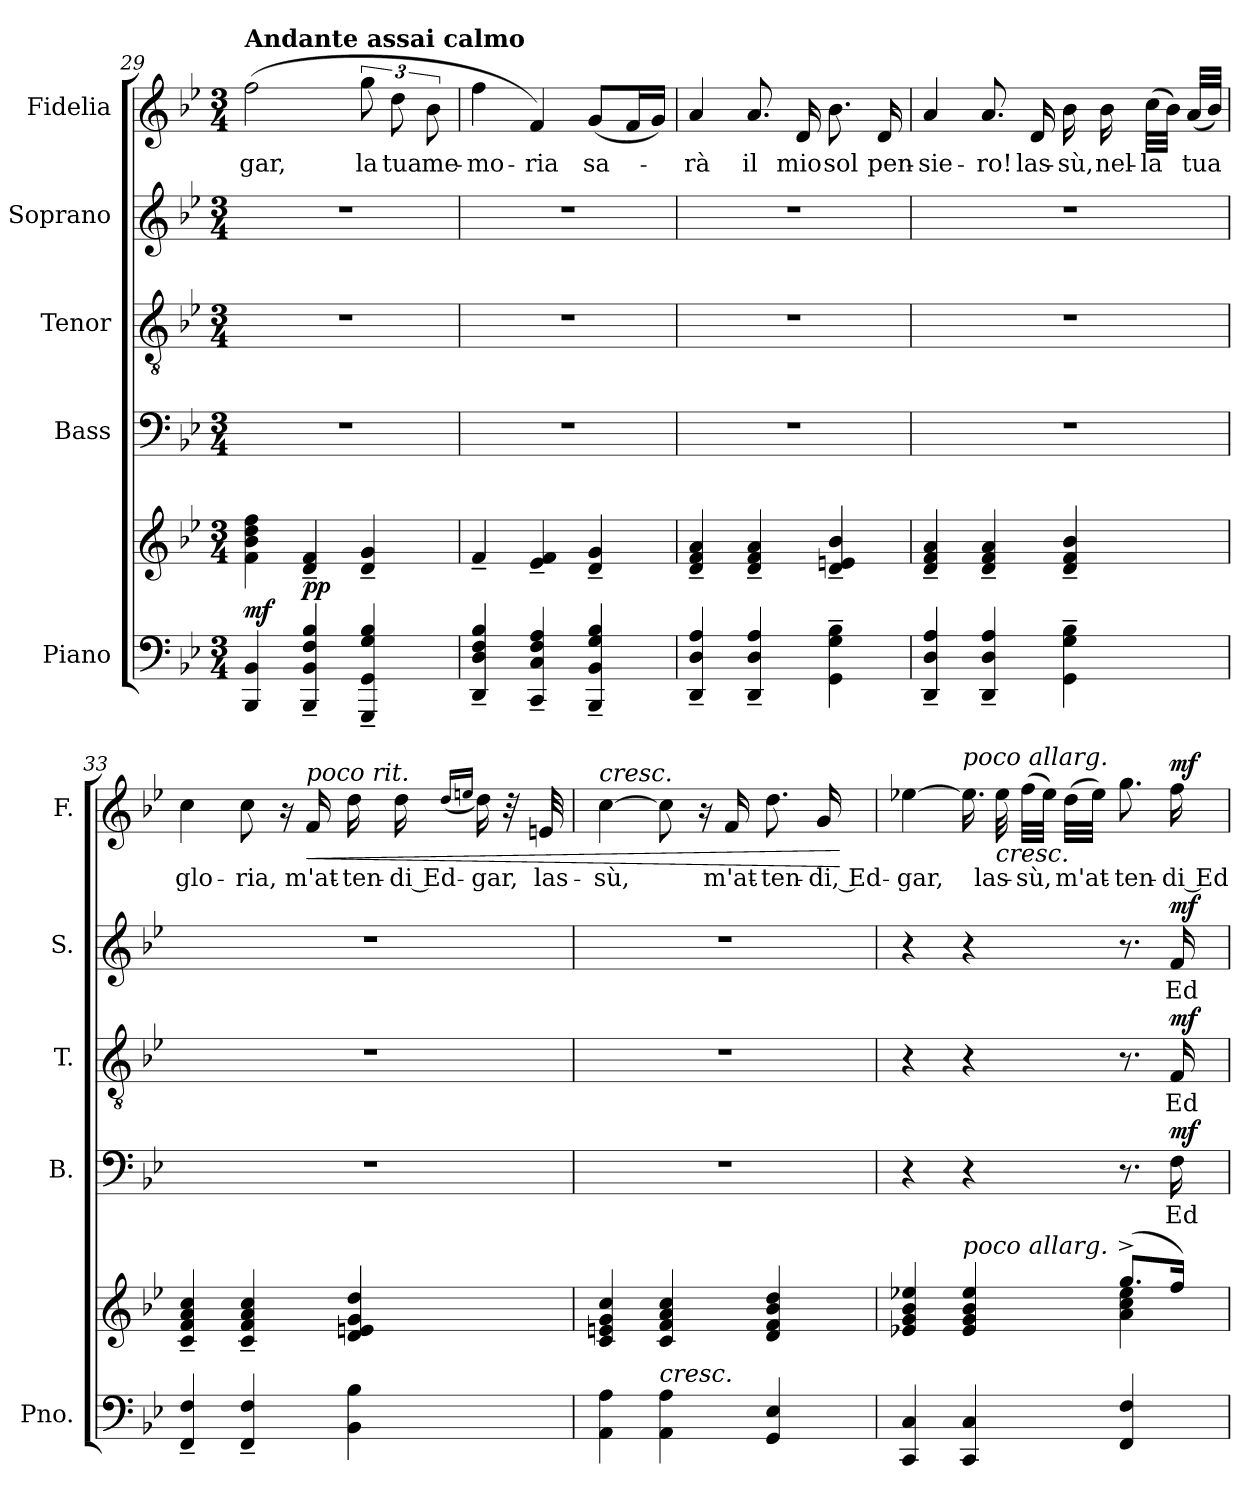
**kern	**kern	**dynam	**kern	**text	**dynam	**kern	**text	**dynam	**kern	**text	**dynam	**kern	**text	**dynam
*part5	*part5	*part5	*part4	*part4	*part4	*part3	*part3	*part3	*part2	*part2	*part2	*part1	*part1	*part1
*staff6	*staff5	*staff5/6	*staff4	*staff4	*staff4	*staff3	*staff3	*staff3	*staff2	*staff2	*staff2	*staff1	*staff1	*staff1
*I"Piano	*	*	*I"Bass	*	*	*I"Tenor	*	*	*I"Soprano	*	*	*I"Fidelia	*	*
*I'Pno.	*	*	*I'B.	*	*	*I'T.	*	*	*I'S.	*	*	*I'F.	*	*
*clefF4	*clefG2	*	*clefF4	*	*	*clefGv2	*	*	*clefG2	*	*	*clefG2	*	*
*k[b-e-]	*k[b-e-]	*	*k[b-e-]	*	*	*k[b-e-]	*	*	*k[b-e-]	*	*	*k[b-e-]	*	*
*M3/4	*M3/4	*	*M3/4	*	*	*M3/4	*	*	*M3/4	*	*	*M3/4	*	*
*MM54	*MM54	*	*MM54	*	*	*MM54	*	*	*MM54	*	*	*MM54	*	*
=29	=29	=29	=29	=29	=29	=29	=29	=29	=29	=29	=29	=29	=29	=29
!	!	!	!	!	!	!	!	!	!	!	!	!LO:TX:a:B:t=Andante assai calmo	!	!
!	!	!LO:DY:a=2	!	!	!	!	!	!	!	!	!	!	!LO:LY:b	!
4BBB-/ 4BB-/	4f\ 4b-\ 4dd\ 4ff\	mf	2.r	.	.	2.r	.	.	2.r	.	.	(>2ff\	-gar,	.
!	!	!LO:DY:a=2	!	!	!	!	!	!	!	!	!	!	!	!
4BBB-/~ 4BB-/~ 4F/~ 4B-/~	4d/~ 4f/~	pp	.	.	.	.	.	.	.	.	.	.	.	.
!	!	!	!	!	!	!	!	!	!	!	!	!	!LO:LY:b	!
4GGG/~ 4GG/~ 4G/~ 4B-/~	4d/~ 4g/~	.	.	.	.	.	.	.	.	.	.	12gg\	la	.
!	!	!	!	!	!	!	!	!	!	!	!	!	!LO:LY:b	!
.	.	.	.	.	.	.	.	.	.	.	.	12dd\	tua	.
!	!	!	!	!	!	!	!	!	!	!	!	!	!LO:LY:b	!
.	.	.	.	.	.	.	.	.	.	.	.	12b-\	me-	.
=30	=30	=30	=30	=30	=30	=30	=30	=30	=30	=30	=30	=30	=30	=30
!	!	!	!	!	!	!	!	!	!	!	!	!	!LO:LY:b	!
4DD/~ 4D/~ 4F/~ 4B-/~	4f~/	.	2.r	.	.	2.r	.	.	2.r	.	.	4ff\	-mo-	.
!	!	!	!	!	!	!	!	!	!	!	!	!	!LO:LY:b	!
4CC/~ 4C/~ 4F/~ 4A/~	4e-/~ 4f/~	.	.	.	.	.	.	.	.	.	.	4f/)	-ria	.
!	!	!	!	!	!	!	!	!	!	!	!	!	!LO:LY:b	!
4BBB-/~ 4BB-/~ 4G/~ 4B-/~	4d/~ 4g/~	.	.	.	.	.	.	.	.	.	.	(<8g/L	sa-	.
.	.	.	.	.	.	.	.	.	.	.	.	16f/L	.	.
.	.	.	.	.	.	.	.	.	.	.	.	16g/JJ)	.	.
=31	=31	=31	=31	=31	=31	=31	=31	=31	=31	=31	=31	=31	=31	=31
!	!	!	!	!	!	!	!	!	!	!	!	!	!LO:LY:b	!
4DD/~ 4D/~ 4A/~	4d/~ 4f/~ 4a/~	.	2.r	.	.	2.r	.	.	2.r	.	.	4a/	-rà	.
!	!	!	!	!	!	!	!	!	!	!	!	!	!LO:LY:b	!
4DD/~ 4D/~ 4A/~	4d/~ 4f/~ 4a/~	.	.	.	.	.	.	.	.	.	.	8.a/	il	.
!	!	!	!	!	!	!	!	!	!	!	!	!	!LO:LY:b	!
.	.	.	.	.	.	.	.	.	.	.	.	16d/	mio	.
!	!	!	!	!	!	!	!	!	!	!	!	!	!LO:LY:b	!
4GG\~ 4G\~ 4B-\~	4d/~ 4en/~ 4b-/~	.	.	.	.	.	.	.	.	.	.	8.b-\	sol	.
!	!	!	!	!	!	!	!	!	!	!	!	!	!LO:LY:b	!
.	.	.	.	.	.	.	.	.	.	.	.	16d/	pen-	.
!!LO:PB:g=z
=32	=32	=32	=32	=32	=32	=32	=32	=32	=32	=32	=32	=32	=32	=32
!	!	!	!	!	!	!	!	!	!	!	!	!	!LO:LY:b	!
4DD/~ 4D/~ 4A/~	4d/~ 4f/~ 4a/~	.	2.r	.	.	2.r	.	.	2.r	.	.	4a/	-sie-	.
!	!	!	!	!	!	!	!	!	!	!	!	!	!LO:LY:b	!
4DD/~ 4D/~ 4A/~	4d/~ 4f/~ 4a/~	.	.	.	.	.	.	.	.	.	.	8.a/	-ro!	.
!	!	!	!	!	!	!	!	!	!	!	!	!	!LO:LY:b	!
.	.	.	.	.	.	.	.	.	.	.	.	16d/	las-	.
!	!	!	!	!	!	!	!	!	!	!	!	!	!LO:LY:b	!
4GG\~ 4G\~ 4B-\~	4d/~ 4f/~ 4b-/~	.	.	.	.	.	.	.	.	.	.	16b-\	-sù,	.
!	!	!	!	!	!	!	!	!	!	!	!	!	!LO:LY:b	!
.	.	.	.	.	.	.	.	.	.	.	.	16b-\	nel-	.
!	!	!	!	!	!	!	!	!	!	!	!	!	!LO:LY:b	!
.	.	.	.	.	.	.	.	.	.	.	.	(>32cc\LLL	-la	.
.	.	.	.	.	.	.	.	.	.	.	.	32b-\JJJ)	.	.
!	!	!	!	!	!	!	!	!	!	!	!	!	!LO:LY:b	!
.	.	.	.	.	.	.	.	.	.	.	.	(<32a/LLL	tua	.
.	.	.	.	.	.	.	.	.	.	.	.	32b-/JJJ)	.	.
=33	=33	=33	=33	=33	=33	=33	=33	=33	=33	=33	=33	=33	=33	=33
!	!	!	!	!	!	!	!	!	!	!	!	!	!LO:LY:b	!
4FF/~ 4F/~	4c/~ 4f/~ 4a/~ 4cc/~	.	2.r	.	.	2.r	.	.	2.r	.	.	4cc\	glo-	.
!	!	!	!	!	!	!	!	!	!	!	!	!	!LO:LY:b	!
4FF/~ 4F/~	4c/~ 4f/~ 4a/~ 4cc/~	.	.	.	.	.	.	.	.	.	.	8cc\	-ria,	.
.	.	.	.	.	.	.	.	.	.	.	.	16r	.	.
*	*	*	*	*	*	*	*	*	*	*	*	*MM52	*	*
!	!	!	!	!	!	!	!	!	!	!	!	!LO:TX:a:i:t=poco rit.	!	!
!	!	!	!	!	!	!	!	!	!	!	!	!	!LO:LY:b	!LO:HP:b
.	.	.	.	.	.	.	.	.	.	.	.	16f/	m'at-	<
!	!	!	!	!	!	!	!	!	!	!	!	!	!LO:LY:b	!
4BB-\ 4B-\	4d/ 4en/ 4g/ 4dd/	.	.	.	.	.	.	.	.	.	.	16dd\	-ten-	.
!	!	!	!	!	!	!	!	!	!	!	!	!	!LO:LY:b	!
.	.	.	.	.	.	.	.	.	.	.	.	16dd\	-di Ed-	.
.	.	.	.	.	.	.	.	.	.	.	.	(<16qdd/LL	.	.
.	.	.	.	.	.	.	.	.	.	.	.	16qeen/JJ	.	.
!	!	!	!	!	!	!	!	!	!	!	!	!	!LO:LY:b	!
.	.	.	.	.	.	.	.	.	.	.	.	16dd\)	-gar,	.
.	.	.	.	.	.	.	.	.	.	.	.	32r	.	.
*	*	*	*	*	*	*	*	*	*	*	*	*MM50	*	*
!	!	!	!	!	!	!	!	!	!	!	!	!	!LO:LY:b	!
.	.	.	.	.	.	.	.	.	.	.	.	32en/	las-	.
=34	=34	=34	=34	=34	=34	=34	=34	=34	=34	=34	=34	=34	=34	=34
!	!	!	!	!	!	!	!	!	!	!	!	!LO:TX:a:i:t=cresc.	!	!
!	!	!	!	!	!	!	!	!	!	!	!	!	!LO:LY:b	!
4AA\ 4A\	4c/ 4en/ 4g/ 4cc/	.	2.r	.	.	2.r	.	.	2.r	.	.	[4cc\	-sù,	.
!LO:TX:a:i:t=cresc.	!	!	!	!	!	!	!	!	!	!	!	!	!	!
4AA\ 4A\	4c/ 4f/ 4a/ 4cc/	.	.	.	.	.	.	.	.	.	.	8cc\]	.	.
.	.	.	.	.	.	.	.	.	.	.	.	16r	.	.
!	!	!	!	!	!	!	!	!	!	!	!	!	!LO:LY:b	!
.	.	.	.	.	.	.	.	.	.	.	.	16f/	m'at-	.
!	!	!	!	!	!	!	!	!	!	!	!	!	!LO:LY:b	!
4GG/ 4E-/	4d/ 4f/ 4b-/ 4dd/	.	.	.	.	.	.	.	.	.	.	8.dd\	-ten-	.
!	!	!	!	!	!	!	!	!	!	!	!	!	!LO:LY:b	!
.	.	.	.	.	.	.	.	.	.	.	.	16g/	-di, Ed-	.
.	.	.	.	.	.	.	.	.	.	.	.	.	.	[
!!LO:LB:g=z
=35	=35	=35	=35	=35	=35	=35	=35	=35	=35	=35	=35	=35	=35	=35
*	*^	*	*	*	*	*	*	*	*	*	*	*	*	*
!	!	!	!	!	!	!	!	!	!	!	!	!	!	!LO:LY:b	!
4CC/ 4C/	4e-X/ 4g/ 4b-/ 4ee-X/	2ryy	.	4r	.	.	4r	.	.	4r	.	.	[4ee-X\	-gar,	.
*	*	*	*	*	*	*	*	*	*	*	*	*	*MM42	*	*
!	!	!	!	!	!	!	!	!	!	!	!	!	!LO:TX:a:i:t=poco allarg.	!	!
!	!LO:TX:a:i:t=poco allarg.	!	!	!	!	!	!	!	!	!	!	!	!	!	!
4CC/ 4C/	4e-/ 4g/ 4b-/ 4ee-/	.	.	4r	.	.	4r	.	.	4r	.	.	16.ee-\]	.	.
!	!	!	!	!	!	!	!	!	!	!	!	!	!	!LO:LY:b	!LO:HP:b
.	.	.	.	.	.	.	.	.	.	.	.	.	32ee-\	las-	<
!	!	!	!	!	!	!	!	!	!	!	!	!	!	!LO:LY:b	!
.	.	.	.	.	.	.	.	.	.	.	.	.	(>32ff\LLL	-sù,	.
.	.	.	.	.	.	.	.	.	.	.	.	.	32ee-\JJJ)	.	.
!	!	!	!	!	!	!	!	!	!	!	!	!	!	!LO:LY:b	!
.	.	.	.	.	.	.	.	.	.	.	.	.	(>32dd\LLL	m'at-	.
.	.	.	.	.	.	.	.	.	.	.	.	.	32ee-\JJJ)	.	.
!	!	!	!	!	!	!	!	!	!	!	!	!	!	!LO:LY:b	!
4FF/ 4F/	(>8.gg^/L	4a\ 4cc\ 4ee-\	.	8.r	.	.	8.r	.	.	8.r	.	.	8.gg\	-ten-	.
!	!	!	!	!	!LO:LY:b	!LO:DY:a	!	!LO:LY:b	!LO:DY:a	!	!LO:LY:b	!LO:DY:a	!	!LO:LY:b	!LO:DY:a
.	16ff/Jk)	.	.	16F\	Ed-	mf	16F/	Ed-	mf	16f/	Ed-	mf	16ff\	-di Ed-	mf
*	*v	*v	*	*	*	*	*	*	*	*	*	*	*	*	*
.	.	.	.	.	.	.	.	.	.	.	.	.	.	[
=	=	=	=	=	=	=	=	=	=	=	=	=	=	=
*-	*-	*-	*-	*-	*-	*-	*-	*-	*-	*-	*-	*-	*-	*-
